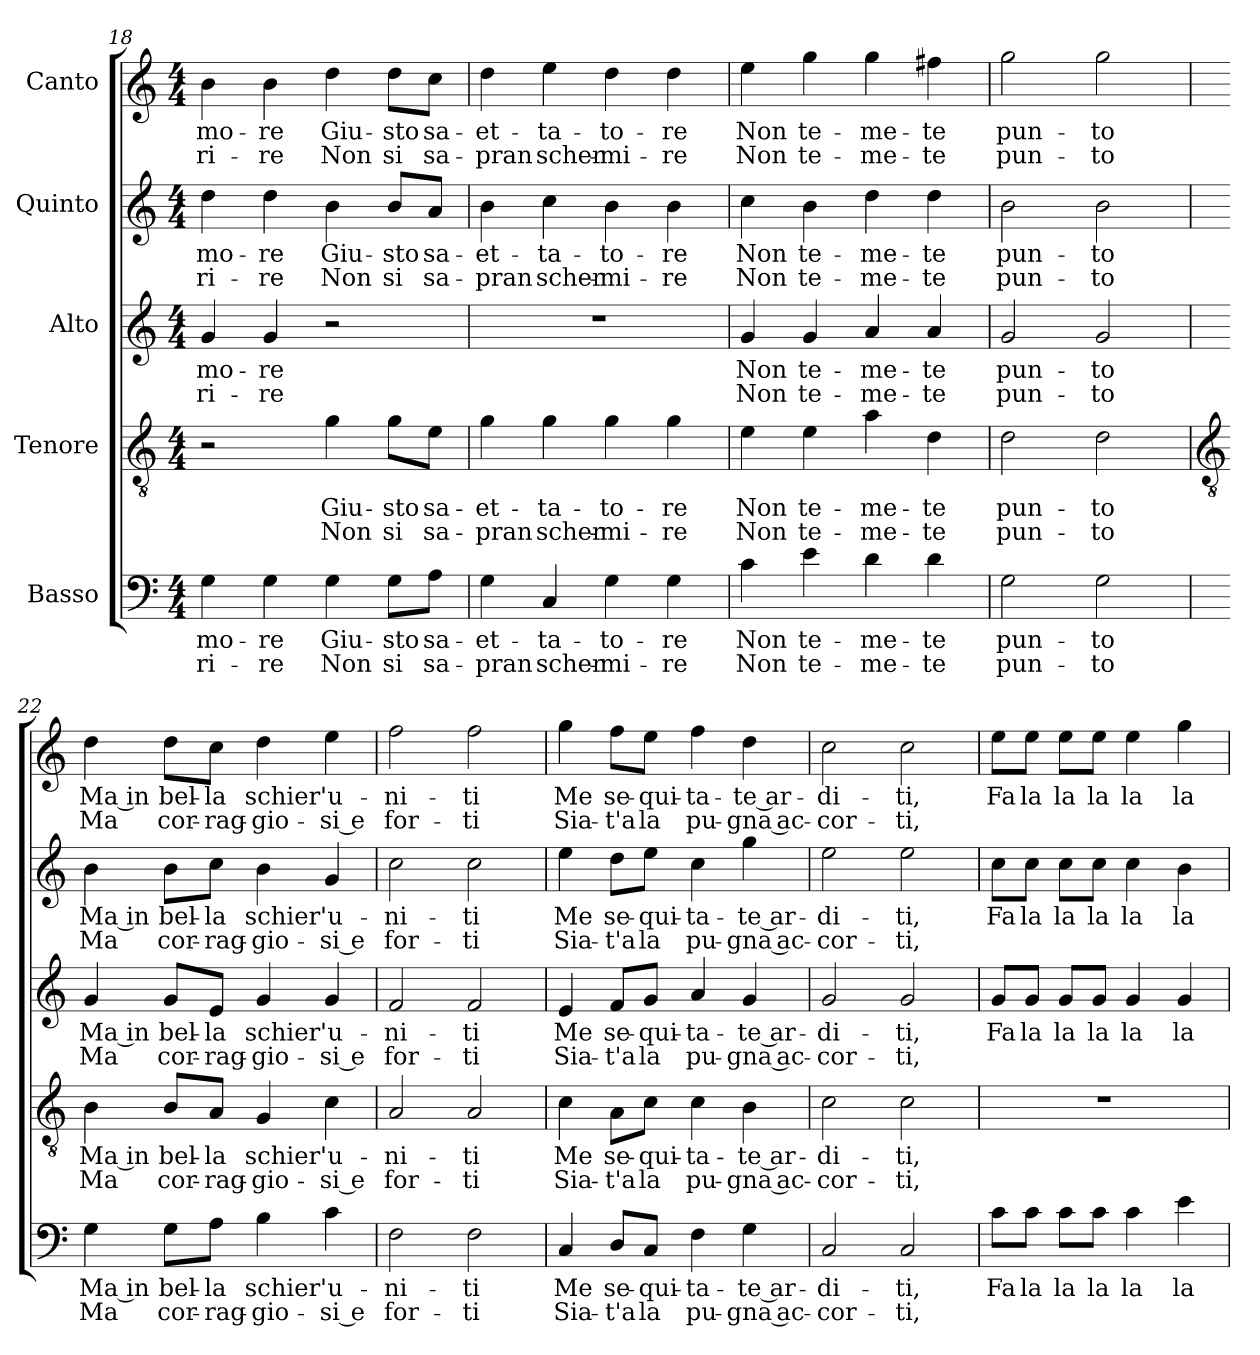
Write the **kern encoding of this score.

**kern	**text	**text	**kern	**text	**text	**kern	**text	**text	**kern	**text	**text	**kern	**text	**text
*part5	*part5	*part5	*part4	*part4	*part4	*part3	*part3	*part3	*part2	*part2	*part2	*part1	*part1	*part1
*staff5	*staff5	*staff5	*staff4	*staff4	*staff4	*staff3	*staff3	*staff3	*staff2	*staff2	*staff2	*staff1	*staff1	*staff1
*I"Basso	*	*	*I"Tenore	*	*	*I"Alto	*	*	*I"Quinto	*	*	*I"Canto	*	*
*clefF4	*	*	*clefGv2	*	*	*clefG2	*	*	*clefG2	*	*	*clefG2	*	*
*	*	*	*ITrd7c12	*	*	*	*	*	*	*	*	*	*	*
*k[]	*	*	*k[]	*	*	*k[]	*	*	*k[]	*	*	*k[]	*	*
*C:	*	*	*C:	*	*	*C:	*	*	*C:	*	*	*C:	*	*
*M4/4	*	*	*M4/4	*	*	*M4/4	*	*	*M4/4	*	*	*M4/4	*	*
=18	=18	=18	=18	=18	=18	=18	=18	=18	=18	=18	=18	=18	=18	=18
!	!LO:LY:b	!LO:LY:b	!	!	!	!	!LO:LY:b	!LO:LY:b	!	!LO:LY:b	!LO:LY:b	!	!LO:LY:b	!LO:LY:b
4G	-mo-	-ri-	2r	.	.	4g	-mo-	-ri-	4dd	-mo-	-ri-	4b	-mo-	-ri-
!	!LO:LY:b	!LO:LY:b	!	!	!	!	!LO:LY:b	!LO:LY:b	!	!LO:LY:b	!LO:LY:b	!	!LO:LY:b	!LO:LY:b
4G	-re	re	.	.	.	4g	-re	re	4dd	-re	re	4b	-re	re
!	!LO:LY:b	!LO:LY:b	!	!LO:LY:b	!LO:LY:b	!	!	!	!	!LO:LY:b	!LO:LY:b	!	!LO:LY:b	!LO:LY:b
4G	Giu-	-Non	4G	Giu-	-Non	2r	.	.	4b	Giu-	-Non	4dd	Giu-	-Non
!	!LO:LY:b	!LO:LY:b	!	!LO:LY:b	!LO:LY:b	!	!	!	!	!LO:LY:b	!LO:LY:b	!	!LO:LY:b	!LO:LY:b
8G\L	sto	si	8G\L	sto	si	.	.	.	8b/L	sto	si	8dd\L	sto	si
!	!LO:LY:b	!LO:LY:b	!	!LO:LY:b	!LO:LY:b	!	!	!	!	!LO:LY:b	!LO:LY:b	!	!LO:LY:b	!LO:LY:b
8A\J	sa-	-sa-	8E\J	sa-	-sa-	.	.	.	8a/J	sa-	-sa-	8cc\J	sa-	-sa-
=19	=19	=19	=19	=19	=19	=19	=19	=19	=19	=19	=19	=19	=19	=19
!	!LO:LY:b	!LO:LY:b	!	!LO:LY:b	!LO:LY:b	!	!	!	!	!LO:LY:b	!LO:LY:b	!	!LO:LY:b	!LO:LY:b
4G	-et-	-pran	4G	-et-	-pran	1r	.	.	4b	-et-	-pran	4dd	-et-	-pran
!	!LO:LY:b	!LO:LY:b	!	!LO:LY:b	!LO:LY:b	!	!	!	!	!LO:LY:b	!LO:LY:b	!	!LO:LY:b	!LO:LY:b
4C	ta-	-scher-	4G	ta-	-scher-	.	.	.	4cc	ta-	-scher-	4ee	ta-	-scher-
!	!LO:LY:b	!LO:LY:b	!	!LO:LY:b	!LO:LY:b	!	!	!	!	!LO:LY:b	!LO:LY:b	!	!LO:LY:b	!LO:LY:b
4G	-to-	-mi-	4G	-to-	-mi-	.	.	.	4b	-to-	-mi-	4dd	-to-	-mi-
!	!LO:LY:b	!LO:LY:b	!	!LO:LY:b	!LO:LY:b	!	!	!	!	!LO:LY:b	!LO:LY:b	!	!LO:LY:b	!LO:LY:b
4G	-re	re	4G	-re	re	.	.	.	4b	-re	re	4dd	-re	re
=20	=20	=20	=20	=20	=20	=20	=20	=20	=20	=20	=20	=20	=20	=20
!	!LO:LY:b	!LO:LY:b	!	!LO:LY:b	!LO:LY:b	!	!LO:LY:b	!LO:LY:b	!	!LO:LY:b	!LO:LY:b	!	!LO:LY:b	!LO:LY:b
4c	Non	Non	4E	Non	Non	4g	Non	Non	4cc	Non	Non	4ee	Non	Non
!	!LO:LY:b	!LO:LY:b	!	!LO:LY:b	!LO:LY:b	!	!LO:LY:b	!LO:LY:b	!	!LO:LY:b	!LO:LY:b	!	!LO:LY:b	!LO:LY:b
4e	te-	-te-	4E	te-	-te-	4g	te-	-te-	4b	te-	-te-	4gg	te-	-te-
!	!LO:LY:b	!LO:LY:b	!	!LO:LY:b	!LO:LY:b	!	!LO:LY:b	!LO:LY:b	!	!LO:LY:b	!LO:LY:b	!	!LO:LY:b	!LO:LY:b
4d	-me-	-me-	4A	-me-	-me-	4a	-me-	-me-	4dd	-me-	-me-	4gg	-me-	-me-
!	!LO:LY:b	!LO:LY:b	!	!LO:LY:b	!LO:LY:b	!	!LO:LY:b	!LO:LY:b	!	!LO:LY:b	!LO:LY:b	!	!LO:LY:b	!LO:LY:b
4d	-te	te	4D	-te	te	4a	-te	te	4dd	-te	te	4ff#X	-te	te
=21	=21	=21	=21	=21	=21	=21	=21	=21	=21	=21	=21	=21	=21	=21
!	!LO:LY:b	!LO:LY:b	!	!LO:LY:b	!LO:LY:b	!	!LO:LY:b	!LO:LY:b	!	!LO:LY:b	!LO:LY:b	!	!LO:LY:b	!LO:LY:b
2G	pun-	-pun-	2D	pun-	-pun-	2g	pun-	-pun-	2b	pun-	-pun-	2gg	pun-	-pun-
!	!LO:LY:b	!LO:LY:b	!	!LO:LY:b	!LO:LY:b	!	!LO:LY:b	!LO:LY:b	!	!LO:LY:b	!LO:LY:b	!	!LO:LY:b	!LO:LY:b
2G	-to	to	2D	-to	to	2g	-to	to	2b	-to	to	2gg	-to	to
!!LO:LB:g=z
=22	=22	=22	=22	=22	=22	=22	=22	=22	=22	=22	=22	=22	=22	=22
*	*	*	*clefGv2	*	*	*	*	*	*	*	*	*	*	*
!	!LO:LY:b	!LO:LY:b	!	!LO:LY:b	!LO:LY:b	!	!LO:LY:b	!LO:LY:b	!	!LO:LY:b	!LO:LY:b	!	!LO:LY:b	!LO:LY:b
4G	Ma in	Ma	4BB	Ma in	Ma	4g	Ma in	Ma	4b	Ma in	Ma	4dd	Ma in	Ma
!	!LO:LY:b	!LO:LY:b	!	!LO:LY:b	!LO:LY:b	!	!LO:LY:b	!LO:LY:b	!	!LO:LY:b	!LO:LY:b	!	!LO:LY:b	!LO:LY:b
8G\L	bel-	-cor-	8BB/L	bel-	-cor-	8g/L	bel-	-cor-	8b\L	bel-	-cor-	8dd\L	bel-	-cor-
!	!LO:LY:b	!LO:LY:b	!	!LO:LY:b	!LO:LY:b	!	!LO:LY:b	!LO:LY:b	!	!LO:LY:b	!LO:LY:b	!	!LO:LY:b	!LO:LY:b
8A\J	-la	rag-	8AA/J	-la	rag-	8e/J	-la	rag-	8cc\J	-la	rag-	8cc\J	-la	rag-
!	!LO:LY:b	!LO:LY:b	!	!LO:LY:b	!LO:LY:b	!	!LO:LY:b	!LO:LY:b	!	!LO:LY:b	!LO:LY:b	!	!LO:LY:b	!LO:LY:b
4B	-schier'	gio-	4GG	-schier'	gio-	4g	-schier'	gio-	4b	-schier'	gio-	4dd	-schier'	gio-
!	!LO:LY:b	!LO:LY:b	!	!LO:LY:b	!LO:LY:b	!	!LO:LY:b	!LO:LY:b	!	!LO:LY:b	!LO:LY:b	!	!LO:LY:b	!LO:LY:b
4c	-u-	-si e	4C	-u-	-si e	4g	-u-	-si e	4g	-u-	-si e	4ee	-u-	-si e
=23	=23	=23	=23	=23	=23	=23	=23	=23	=23	=23	=23	=23	=23	=23
!	!LO:LY:b	!LO:LY:b	!	!LO:LY:b	!LO:LY:b	!	!LO:LY:b	!LO:LY:b	!	!LO:LY:b	!LO:LY:b	!	!LO:LY:b	!LO:LY:b
2F	ni-	-for-	2AA	ni-	-for-	2f	ni-	-for-	2cc	ni-	-for-	2ff	ni-	-for-
!	!LO:LY:b	!LO:LY:b	!	!LO:LY:b	!LO:LY:b	!	!LO:LY:b	!LO:LY:b	!	!LO:LY:b	!LO:LY:b	!	!LO:LY:b	!LO:LY:b
2F	-ti	ti	2AA	-ti	ti	2f	-ti	ti	2cc	-ti	ti	2ff	-ti	ti
=24	=24	=24	=24	=24	=24	=24	=24	=24	=24	=24	=24	=24	=24	=24
!	!LO:LY:b	!LO:LY:b	!	!LO:LY:b	!LO:LY:b	!	!LO:LY:b	!LO:LY:b	!	!LO:LY:b	!LO:LY:b	!	!LO:LY:b	!LO:LY:b
4C	Me	Sia-	4C	Me	Sia-	4e	Me	Sia-	4ee	Me	Sia-	4gg	Me	Sia-
!	!LO:LY:b	!LO:LY:b	!	!LO:LY:b	!LO:LY:b	!	!LO:LY:b	!LO:LY:b	!	!LO:LY:b	!LO:LY:b	!	!LO:LY:b	!LO:LY:b
8D/L	-se-	-t'a	8AA\L	-se-	-t'a	8f/L	-se-	-t'a	8dd\L	-se-	-t'a	8ff\L	-se-	-t'a
!	!LO:LY:b	!LO:LY:b	!	!LO:LY:b	!LO:LY:b	!	!LO:LY:b	!LO:LY:b	!	!LO:LY:b	!LO:LY:b	!	!LO:LY:b	!LO:LY:b
8C/J	qui-	-la	8C\J	qui-	-la	8g/J	qui-	-la	8ee\J	qui-	-la	8ee\J	qui-	-la
!	!LO:LY:b	!LO:LY:b	!	!LO:LY:b	!LO:LY:b	!	!LO:LY:b	!LO:LY:b	!	!LO:LY:b	!LO:LY:b	!	!LO:LY:b	!LO:LY:b
4F	ta-	-pu-	4C	ta-	-pu-	4a	ta-	-pu-	4cc	ta-	-pu-	4ff	ta-	-pu-
!	!LO:LY:b	!LO:LY:b	!	!LO:LY:b	!LO:LY:b	!	!LO:LY:b	!LO:LY:b	!	!LO:LY:b	!LO:LY:b	!	!LO:LY:b	!LO:LY:b
4G	-te ar-	-gna ac-	4BB	-te ar-	-gna ac-	4g	-te ar-	-gna ac-	4gg	-te ar-	-gna ac-	4dd	-te ar-	-gna ac-
=25	=25	=25	=25	=25	=25	=25	=25	=25	=25	=25	=25	=25	=25	=25
!	!LO:LY:b	!LO:LY:b	!	!LO:LY:b	!LO:LY:b	!	!LO:LY:b	!LO:LY:b	!	!LO:LY:b	!LO:LY:b	!	!LO:LY:b	!LO:LY:b
2C	-di-	-cor-	2C	-di-	-cor-	2g	-di-	-cor-	2ee	-di-	-cor-	2cc	-di-	-cor-
!	!LO:LY:b	!LO:LY:b	!	!LO:LY:b	!LO:LY:b	!	!LO:LY:b	!LO:LY:b	!	!LO:LY:b	!LO:LY:b	!	!LO:LY:b	!LO:LY:b
2C	-ti,	ti,	2C	-ti,	ti,	2g	-ti,	ti,	2ee	-ti,	ti,	2cc	-ti,	ti,
=26	=26	=26	=26	=26	=26	=26	=26	=26	=26	=26	=26	=26	=26	=26
!	!LO:LY:b	!	!	!	!	!	!LO:LY:b	!	!	!LO:LY:b	!	!	!LO:LY:b	!
8c\L	Fa	.	1r	.	.	8g/L	Fa	.	8cc\L	Fa	.	8ee\L	Fa	.
!	!LO:LY:b	!	!	!	!	!	!LO:LY:b	!	!	!LO:LY:b	!	!	!LO:LY:b	!
8c\J	la	.	.	.	.	8g/J	la	.	8cc\J	la	.	8ee\J	la	.
!	!LO:LY:b	!	!	!	!	!	!LO:LY:b	!	!	!LO:LY:b	!	!	!LO:LY:b	!
8c\L	la	.	.	.	.	8g/L	la	.	8cc\L	la	.	8ee\L	la	.
!	!LO:LY:b	!	!	!	!	!	!LO:LY:b	!	!	!LO:LY:b	!	!	!LO:LY:b	!
8c\J	la	.	.	.	.	8g/J	la	.	8cc\J	la	.	8ee\J	la	.
!	!LO:LY:b	!	!	!	!	!	!LO:LY:b	!	!	!LO:LY:b	!	!	!LO:LY:b	!
4c	la	.	.	.	.	4g	la	.	4cc	la	.	4ee	la	.
!	!LO:LY:b	!	!	!	!	!	!LO:LY:b	!	!	!LO:LY:b	!	!	!LO:LY:b	!
4e	la	.	.	.	.	4g	la	.	4b	la	.	4gg	la	.
=	=	=	=	=	=	=	=	=	=	=	=	=	=	=
*-	*-	*-	*-	*-	*-	*-	*-	*-	*-	*-	*-	*-	*-	*-
